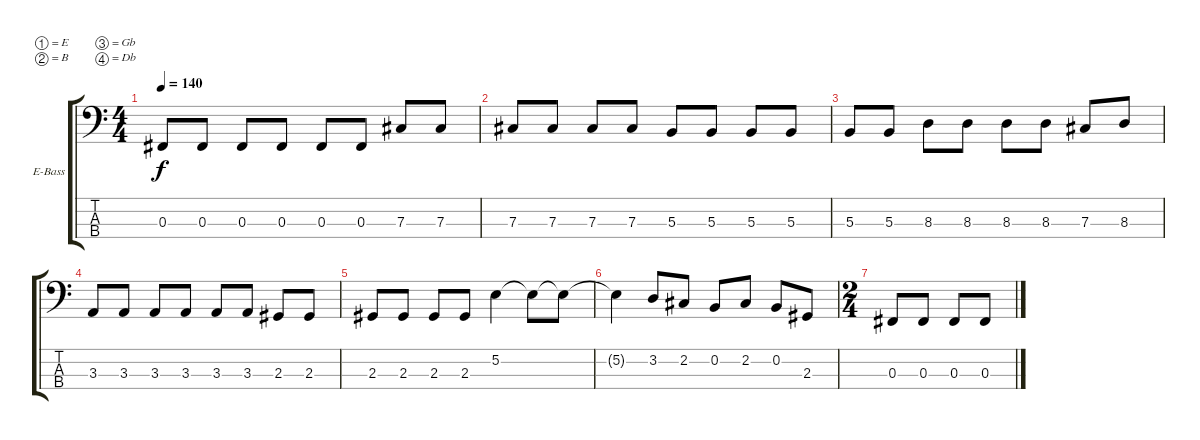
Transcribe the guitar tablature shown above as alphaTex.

\bracketExtendMode groupsimilarinstruments
\firstSystemTrackNameOrientation horizontal
\otherSystemsTrackNameOrientation horizontal
\track ("Bass" "E-Bass") {instrument electricbassfinger}
\staff {score tabs}
\tuning (E2 B1 Gb1 Db1)
\ts (4 4)
\tempo 140
\clef f4
\ks c
0.3.8{dy f} 0.3.8 0.3.8 0.3.8 0.3.8 0.3.8 7.3.8 7.3.8 |
7.3.8 7.3.8 7.3.8 7.3.8 5.3.8 5.3.8 5.3.8 5.3.8 |
5.3.8 5.3.8 8.3.8 8.3.8 8.3.8 8.3.8 7.3.8 8.3.8 |
3.3.8 3.3.8 3.3.8 3.3.8 3.3.8 3.3.8 2.3.8 2.3.8 |
2.3.8 2.3.8 2.3.8 2.3.8 5.2.4 5.2{t}.8 5.2{t}.8 |
5.2{t}.4 3.2.8 2.2.8 0.2.8 2.2.8 0.2.8 2.3.8 |
\ts (2 4)
0.3.8 0.3.8 0.3.8 0.3.8
